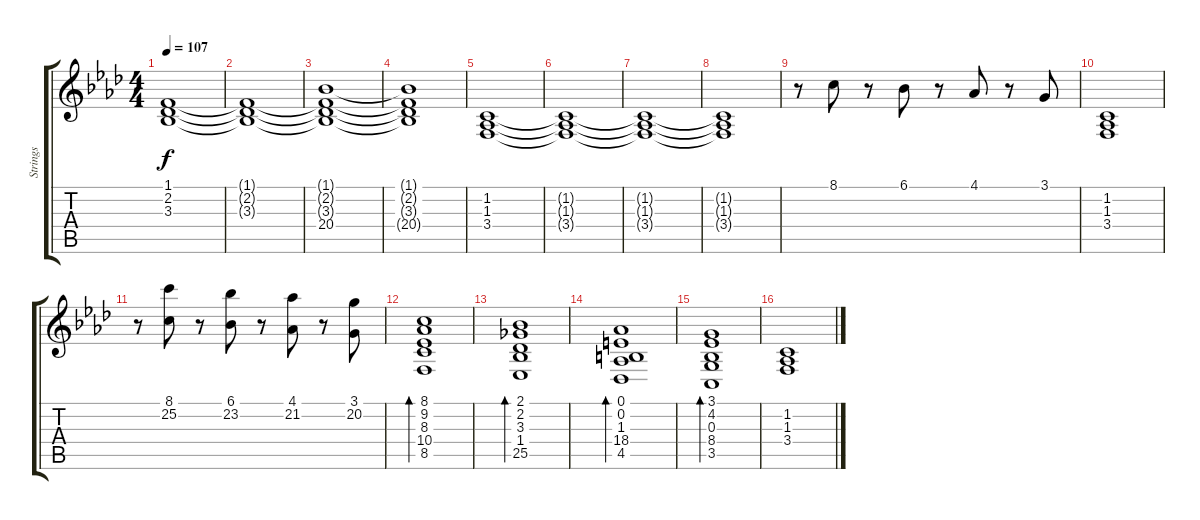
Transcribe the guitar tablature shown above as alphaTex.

\track ("Strings" "Strings") {instrument synthstrings1}
\staff {score tabs}
\tuning (E4 B3 G3 D3 A2 E2) {hide}
\ts (4 4)
\tempo 107
\clef g2
\ks ab
(1.1 2.2 3.3).1{dy f} |
(1.1{t} 2.2{t} 3.3{t}).1 |
(1.1{t} 2.2{t} 3.3{t} 20.4).1 |
(1.1{t} 2.2{t} 3.3{t} 20.4{t}).1 |
(1.2 1.3 3.4).1 |
(1.2{t} 1.3{t} 3.4{t}).1 |
(1.2{t} 1.3{t} 3.4{t}).1 |
(1.2{t} 1.3{t} 3.4{t}).1 |
r.8 8.1.8 r.8 6.1.8 r.8 4.1.8 r.8 3.1.8 |
(1.2 1.3 3.4).1 |
r.8 (8.1 25.2).8 r.8 (6.1 23.2).8 r.8 (4.1 21.2).8 r.8 (3.1 20.2).8 |
(8.1 9.2 8.3 10.4 8.5).1{bd 240} |
(2.1 2.2 3.3 1.4 25.5).1{bd 60} |
(0.1 0.2 1.3 18.4 4.5).1{bd 60} |
(3.1 4.2 0.3 8.4 3.5).1{bd 60} |
(1.2 1.3 3.4).1
